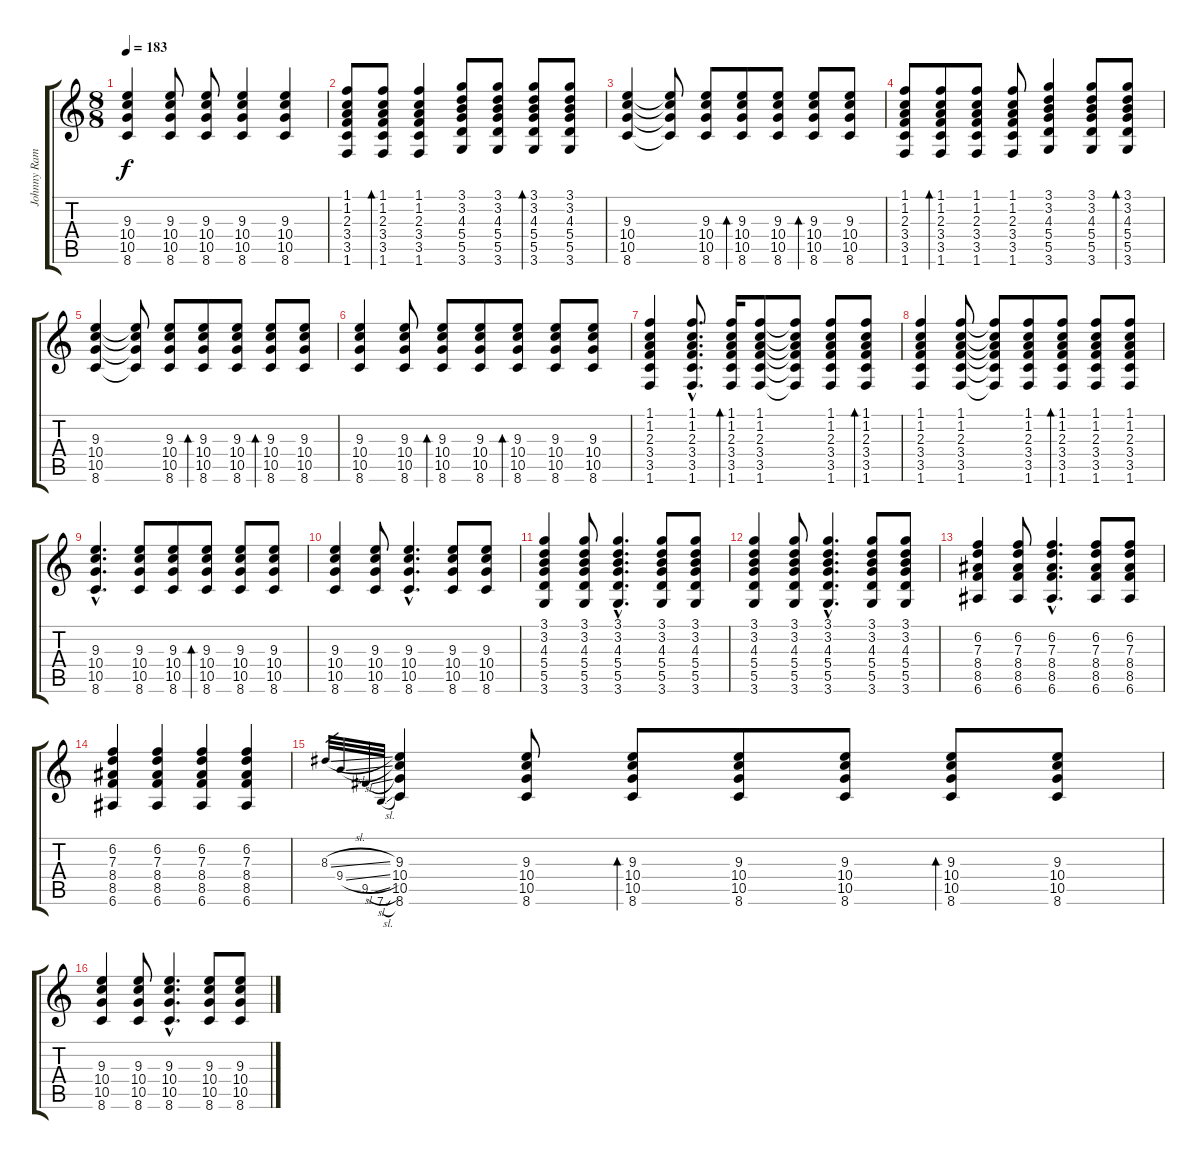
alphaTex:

\track ("Johnny Ramone - Guitar" "Johnny Ram") {instrument distortionguitar}
\staff {score tabs}
\tuning (E4 B3 G3 D3 A2 E2) {hide}
\ts (8 8)
\tempo 183
\clef g2
\ks c
(9.3 10.4 10.5 8.6).4{dy f} (9.3 10.4 10.5 8.6).8 (9.3 10.4 10.5 8.6).8 (9.3 10.4 10.5 8.6).4 (9.3 10.4 10.5 8.6).4 |
(1.1 1.2 2.3 3.4 3.5 1.6).8 (1.1 1.2 2.3 3.4 3.5 1.6).8{bd 240} (1.1 1.2 2.3 3.4 3.5 1.6).4 (3.1 3.2 4.3 5.4 5.5 3.6).8 (3.1 3.2 4.3 5.4 5.5 3.6).8 (3.1 3.2 4.3 5.4 5.5 3.6).8{bd 240} (3.1 3.2 4.3 5.4 5.5 3.6).8 |
(9.3 10.4 10.5 8.6).4 (9.3{t} 10.4{t} 10.5{t} 8.6{t}).8 (9.3 10.4 10.5 8.6).8 (9.3 10.4 10.5 8.6).8{bd 240} (9.3 10.4 10.5 8.6).8 (9.3 10.4 10.5 8.6).8{bd 240} (9.3 10.4 10.5 8.6).8 |
(1.1 1.2 2.3 3.4 3.5 1.6).8 (1.1 1.2 2.3 3.4 3.5 1.6).8{bd 240} (1.1 1.2 2.3 3.4 3.5 1.6).8 (1.1 1.2 2.3 3.4 3.5 1.6).8 (3.1 3.2 4.3 5.4 5.5 3.6).4 (3.1 3.2 4.3 5.4 5.5 3.6).8 (3.1 3.2 4.3 5.4 5.5 3.6).8{bd 240} |
(9.3 10.4 10.5 8.6).4 (9.3{t} 10.4{t} 10.5{t} 8.6{t}).8 (9.3 10.4 10.5 8.6).8 (9.3 10.4 10.5 8.6).8{bd 240} (9.3 10.4 10.5 8.6).8 (9.3 10.4 10.5 8.6).8{bd 240} (9.3 10.4 10.5 8.6).8 |
(9.3 10.4 10.5 8.6).4 (9.3 10.4 10.5 8.6).8 (9.3 10.4 10.5 8.6).8{bd 240} (9.3 10.4 10.5 8.6).8 (9.3 10.4 10.5 8.6).8{bd 240} (9.3 10.4 10.5 8.6).8 (9.3 10.4 10.5 8.6).8 |
(1.1 1.2 2.3 3.4 3.5 1.6).4 (1.1{hac} 1.2{hac} 2.3{hac} 3.4{hac} 3.5{hac} 1.6{hac}).8{d} (1.1 1.2 2.3 3.4 3.5 1.6).16{bd 240} (1.1 1.2 2.3 3.4 3.5 1.6).8 (1.1{t} 1.2{t} 2.3{t} 3.4{t} 3.5{t} 1.6{t}).8 (1.1 1.2 2.3 3.4 3.5 1.6).8 (1.1 1.2 2.3 3.4 3.5 1.6).8{bd 240} |
(1.1 1.2 2.3 3.4 3.5 1.6).4 (1.1 1.2 2.3 3.4 3.5 1.6).8 (1.1{t} 1.2{t} 2.3{t} 3.4{t} 3.5{t} 1.6{t}).8 (1.1 1.2 2.3 3.4 3.5 1.6).8 (1.1 1.2 2.3 3.4 3.5 1.6).8{bd 240} (1.1 1.2 2.3 3.4 3.5 1.6).8 (1.1 1.2 2.3 3.4 3.5 1.6).8 |
(9.3{hac} 10.4{hac} 10.5{hac} 8.6{hac}).4{d} (9.3 10.4 10.5 8.6).8 (9.3 10.4 10.5 8.6).8 (9.3 10.4 10.5 8.6).8{bd 240} (9.3 10.4 10.5 8.6).8 (9.3 10.4 10.5 8.6).8 |
(9.3 10.4 10.5 8.6).4 (9.3 10.4 10.5 8.6).8 (9.3{hac} 10.4{hac} 10.5{hac} 8.6{hac}).4{d} (9.3 10.4 10.5 8.6).8 (9.3 10.4 10.5 8.6).8 |
(3.1 3.2 4.3 5.4 5.5 3.6).4 (3.1 3.2 4.3 5.4 5.5 3.6).8 (3.1{hac} 3.2{hac} 4.3{hac} 5.4{hac} 5.5{hac} 3.6{hac}).4{d} (3.1 3.2 4.3 5.4 5.5 3.6).8 (3.1 3.2 4.3 5.4 5.5 3.6).8 |
(3.1 3.2 4.3 5.4 5.5 3.6).4 (3.1 3.2 4.3 5.4 5.5 3.6).8 (3.1{hac} 3.2{hac} 4.3{hac} 5.4{hac} 5.5{hac} 3.6{hac}).4{d} (3.1 3.2 4.3 5.4 5.5 3.6).8 (3.1 3.2 4.3 5.4 5.5 3.6).8 |
(6.2 7.3 8.4 8.5 6.6).4 (6.2 7.3 8.4 8.5 6.6).8 (6.2{hac} 7.3{hac} 8.4{hac} 8.5{hac} 6.6{hac}).4{d} (6.2 7.3 8.4 8.5 6.6).8 (6.2 7.3 8.4 8.5 6.6).8 |
(6.2 7.3 8.4 8.5 6.6).4 (6.2 7.3 8.4 8.5 6.6).4 (6.2 7.3 8.4 8.5 6.6).4 (6.2 7.3 8.4 8.5 6.6).4 |
8.3{sl}.32{gr} 9.4{sl}.32{gr} 9.5{sl}.32{gr} 7.6{sl}.32{gr} (9.3 10.4 10.5 8.6).4 (9.3 10.4 10.5 8.6).8 (9.3 10.4 10.5 8.6).8{bd 240} (9.3 10.4 10.5 8.6).8 (9.3 10.4 10.5 8.6).8 (9.3 10.4 10.5 8.6).8{bd 240} (9.3 10.4 10.5 8.6).8 |
(9.3 10.4 10.5 8.6).4 (9.3 10.4 10.5 8.6).8 (9.3{hac} 10.4{hac} 10.5{hac} 8.6{hac}).4{d} (9.3 10.4 10.5 8.6).8 (9.3 10.4 10.5 8.6).8
